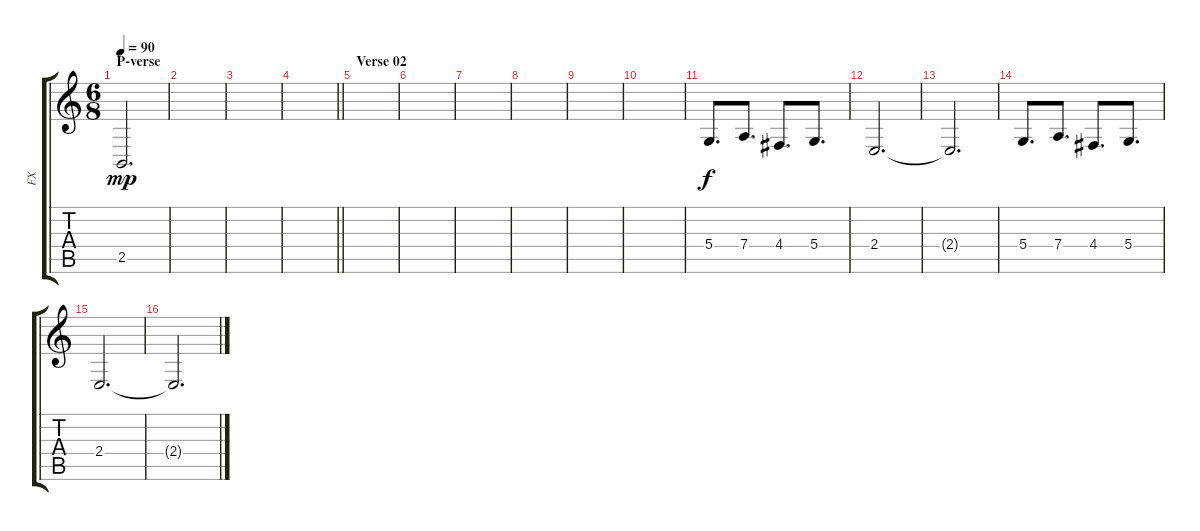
\track ("FX" "FX") {instrument stringensemble1}
\staff {score tabs}
\tuning (E4 B3 G3 D3 A2 E2) {hide}
\ts (6 8)
\section ("" "P-verse")
\tempo 90
\clef g2
\ks c
2.5.2{d dy mp} |
|
|
\barLineRight lightlight
|
\section ("" "Verse 02")
|
|
|
|
|
|
5.4.8{d dy f} 7.4.8{d} 4.4.8{d} 5.4.8{d} |
2.4.2{d} |
2.4{t}.2{d} |
5.4.8{d} 7.4.8{d} 4.4.8{d} 5.4.8{d} |
2.4.2{d} |
2.4{t}.2{d}
